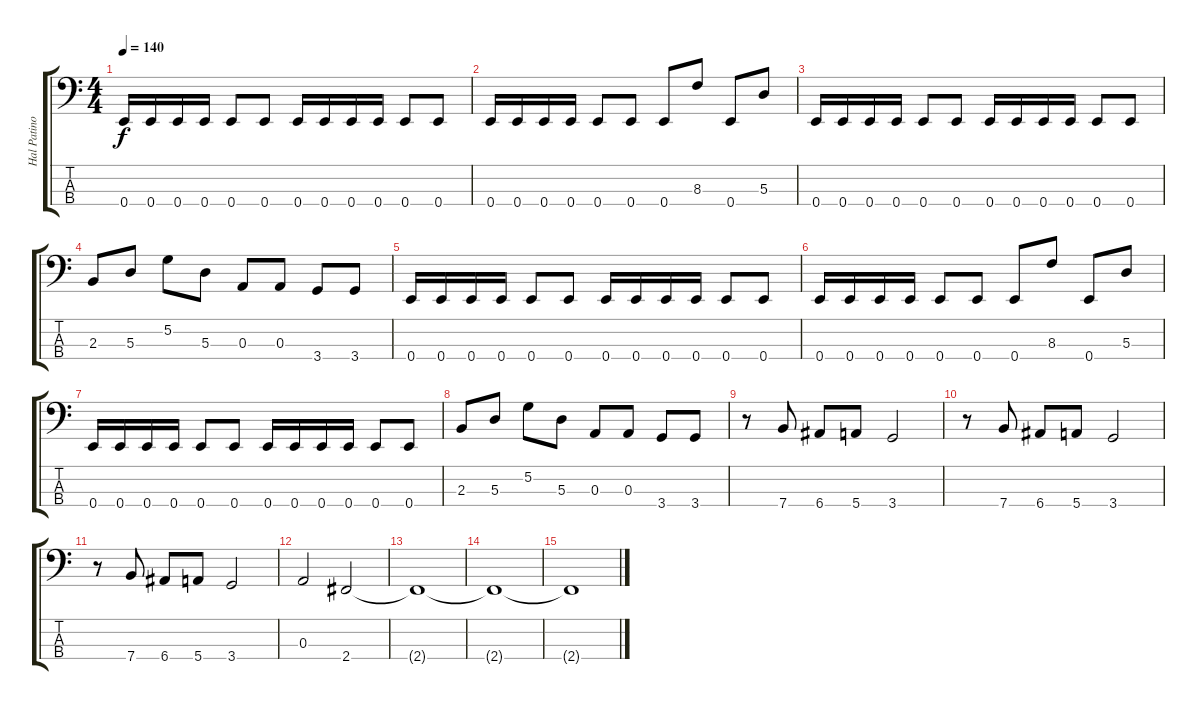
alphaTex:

\track ("Hal Patino" "Hal Patino") {instrument electricbassfinger}
\staff {score tabs}
\tuning (G2 D2 A1 E1) {hide}
\ts (4 4)
\tempo 140
\clef f4
\ks c
0.4.16{dy f} 0.4.16 0.4.16 0.4.16 0.4.8 0.4.8 0.4.16 0.4.16 0.4.16 0.4.16 0.4.8 0.4.8 |
0.4.16 0.4.16 0.4.16 0.4.16 0.4.8 0.4.8 0.4.8 8.3.8 0.4.8 5.3.8 |
0.4.16 0.4.16 0.4.16 0.4.16 0.4.8 0.4.8 0.4.16 0.4.16 0.4.16 0.4.16 0.4.8 0.4.8 |
2.3.8 5.3.8 5.2.8 5.3.8 0.3.8 0.3.8 3.4.8 3.4.8 |
0.4.16 0.4.16 0.4.16 0.4.16 0.4.8 0.4.8 0.4.16 0.4.16 0.4.16 0.4.16 0.4.8 0.4.8 |
0.4.16 0.4.16 0.4.16 0.4.16 0.4.8 0.4.8 0.4.8 8.3.8 0.4.8 5.3.8 |
0.4.16 0.4.16 0.4.16 0.4.16 0.4.8 0.4.8 0.4.16 0.4.16 0.4.16 0.4.16 0.4.8 0.4.8 |
2.3.8 5.3.8 5.2.8 5.3.8 0.3.8 0.3.8 3.4.8 3.4.8 |
r.8 7.4.8 6.4.8 5.4.8 3.4.2 |
r.8 7.4.8 6.4.8 5.4.8 3.4.2 |
r.8 7.4.8 6.4.8 5.4.8 3.4.2 |
0.3.2 2.4.2{volume 12} |
2.4{t}.1 |
2.4{t}.1 |
2.4{t}.1
